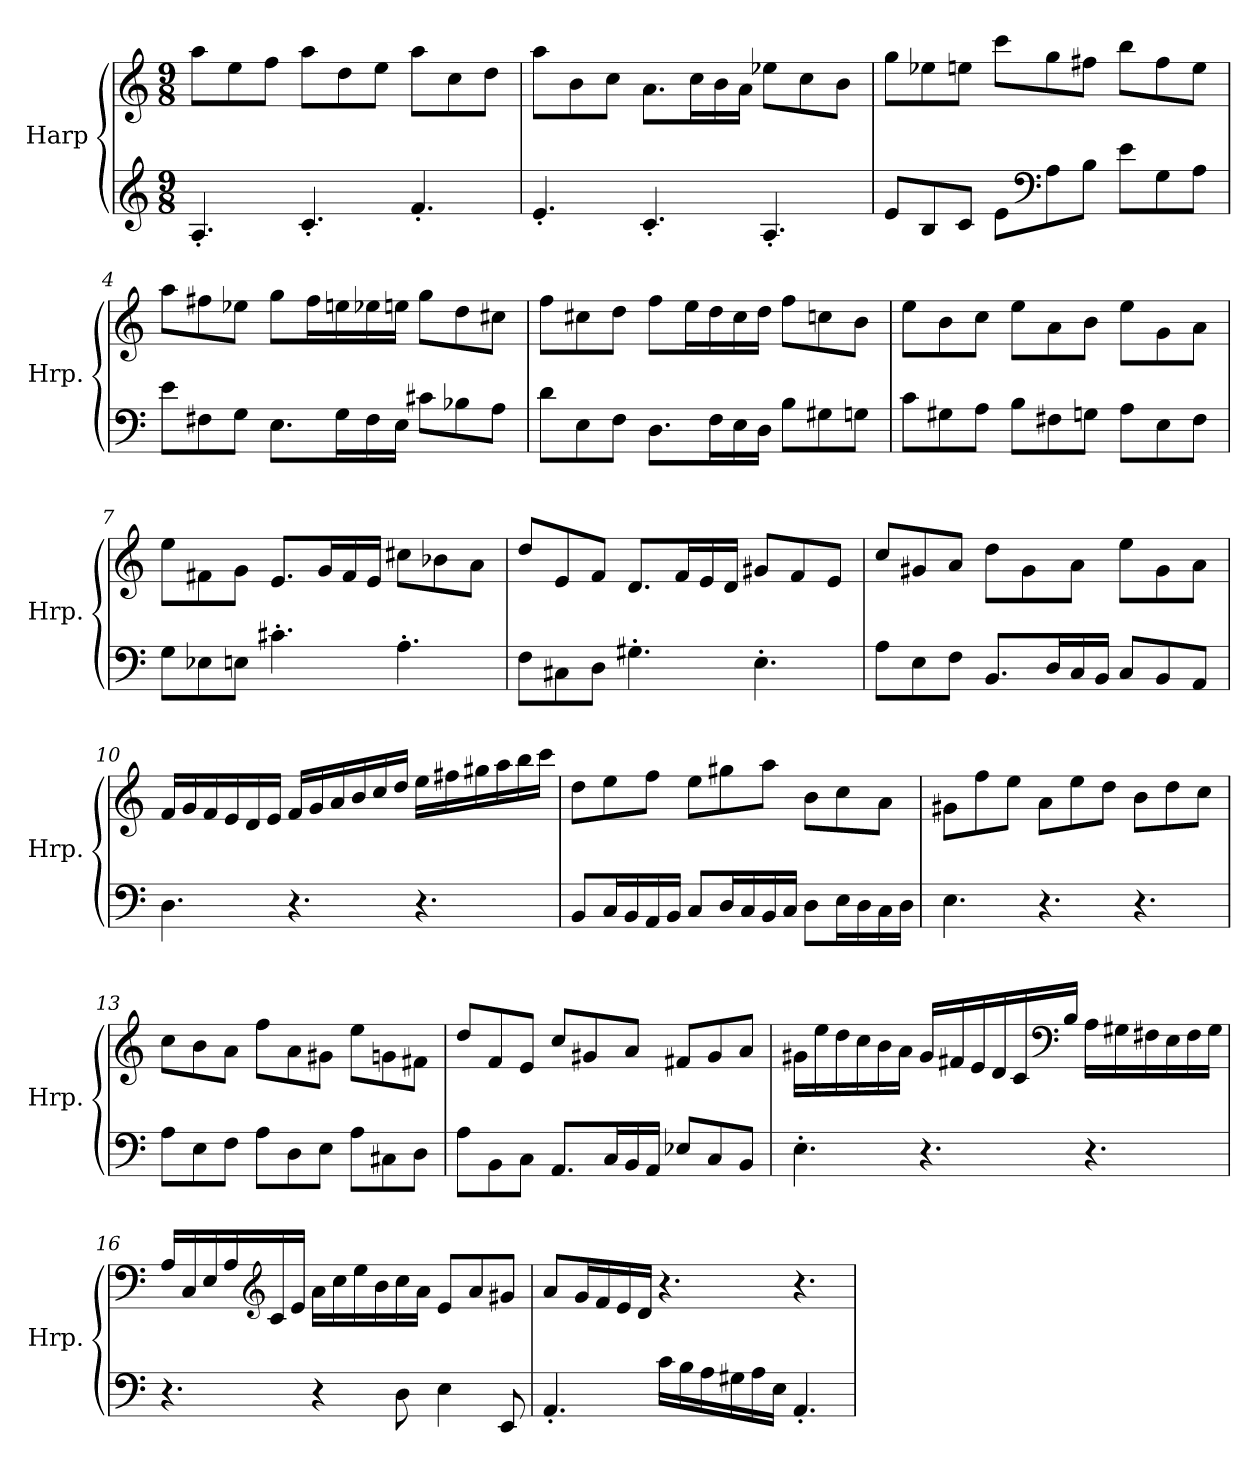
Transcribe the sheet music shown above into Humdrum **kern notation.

**kern	**kern
*part1	*part1
*staff2	*staff1
*I"Harp	*
*I'Hrp.	*
*clefG2	*clefG2
*k[]	*k[]
*M9/8	*M9/8
*MM144	*MM144
=1	=1
4.A'/	8aa\L
.	8ee\
.	8ff\J
4.c'/	8aa\L
.	8dd\
.	8ee\J
4.f'/	8aa\L
.	8cc\
.	8dd\J
=2	=2
4.e'/	8aa\L
.	8b\
.	8cc\J
4.c'/	8.a\L
.	16cc\L
.	16b\
.	16a\JJ
4.A'/	8ee-X\L
.	8cc\
.	8b\J
=3	=3
8e/L	8gg\L
8B/	8ee-X\
8c/J	8een\J
8e\L	8ccc\L
*clefF4	*
8A\	8gg\
8B\J	8ff#X\J
8e\L	8bb\L
8G\	8ff#\
8A\J	8ee\J
!!LO:LB:g=z
=4	=4
8e\L	8aa\L
8F#X\	8ff#X\
8G\J	8ee-X\J
8.E\L	8gg\L
.	16ff#\L
16G\L	16een\
16F#\	16ee-X\
16E\JJ	16een\JJ
8c#X\L	8gg\L
8B-X\	8dd\
8A\J	8cc#X\J
=5	=5
8d\L	8ff\L
8E\	8cc#X\
8F\J	8dd\J
8.D\L	8ff\L
.	16ee\L
16F\L	16dd\
16E\	16cc#\
16D\JJ	16dd\JJ
8B\L	8ff\L
8G#X\	8ccn\
8Gn\J	8b\J
=6	=6
8c\L	8ee\L
8G#X\	8b\
8A\J	8cc\J
8B\L	8ee\L
8F#X\	8a\
8Gn\J	8b\J
8A\L	8ee\L
8E\	8g\
8F#\J	8a\J
!!LO:LB:g=z
=7	=7
8G\L	8ee\L
8E-X\	8f#X\
8En\J	8g\J
4.c#X'\	8.e/L
.	16g/L
.	16f#/
.	16e/JJ
4.A'\	8cc#X\L
.	8b-X\
.	8a\J
=8	=8
8F\L	8dd/L
8C#X\	8e/
8D\J	8f/J
4.G#X'\	8.d/L
.	16f/L
.	16e/
.	16d/JJ
4.E'\	8g#X/L
.	8f/
.	8e/J
=9	=9
8A\L	8cc/L
8E\	8g#X/
8F\J	8a/J
8.BB/L	8dd\L
.	8g#\
16D/L	.
16C/	8a\J
16BB/JJ	.
8C/L	8ee\L
8BB/	8g#\
8AA/J	8a\J
!!LO:LB:g=z
=10	=10
4.D\	16f/LL
.	16g/
.	16f/
.	16e/
.	16d/
.	16e/JJ
4.r	16f/LL
.	16g/
.	16a/
.	16b/
.	16cc/
.	16dd/JJ
4.r	16ee\LL
.	16ff#X\
.	16gg#X\
.	16aa\
.	16bb\
.	16ccc\JJ
=11	=11
8BB/L	8dd\L
16C/L	8ee\
16BB/	.
16AA/	8ff\J
16BB/JJ	.
8C/L	8ee\L
16D/L	8gg#X\
16C/	.
16BB/	8aa\J
16C/JJ	.
8D\L	8b\L
16E\L	8cc\
16D\	.
16C\	8a\J
16D\JJ	.
=12	=12
4.E\	8g#X\L
.	8ff\
.	8ee\J
4.r	8a\L
.	8ee\
.	8dd\J
4.r	8b\L
.	8dd\
.	8cc\J
!!LO:LB:g=z
=13	=13
8A\L	8cc\L
8E\	8b\
8F\J	8a\J
8A\L	8ff\L
8D\	8a\
8E\J	8g#X\J
8A\L	8ee\L
8C#X\	8gn\
8D\J	8f#X\J
=14	=14
8A\L	8dd/L
8BB\	8f/
8C\J	8e/J
8.AA/L	8cc/L
.	8g#X/
16C/L	.
16BB/	8a/J
16AA/JJ	.
8E-X/L	8f#X/L
8C/	8g#/
8BB/J	8a/J
=15	=15
4.E'\	16g#X\LL
.	16ee\
.	16dd\
.	16cc\
.	16b\
.	16a\JJ
4.r	16g#/LL
.	16f#X/
.	16e/
.	16d/
.	16c/
*	*clefF4
.	16B/JJ
4.r	16A\LL
.	16G#X\
.	16F#X\
.	16E\
.	16F#\
.	16G#\JJ
!!LO:LB:g=z
=16	=16
4.r	16A/LL
.	16C/
.	16E/
.	16A/
*	*clefG2
.	16c/
.	16e/JJ
4r	16a\LL
.	16cc\
.	16ee\
.	16b\
8D\	16cc\
.	16a\JJ
4E\	8e/L
.	8a/
8EE/	8g#X/J
=17	=17
4.AA'/	8a/L
.	16g/L
.	16f/
.	16e/
.	16d/JJ
16c\LL	4.r
16B\	.
16A\	.
16G#X\	.
16A\	.
16E\JJ	.
4.AA'/	4.r
=	=
*-	*-
